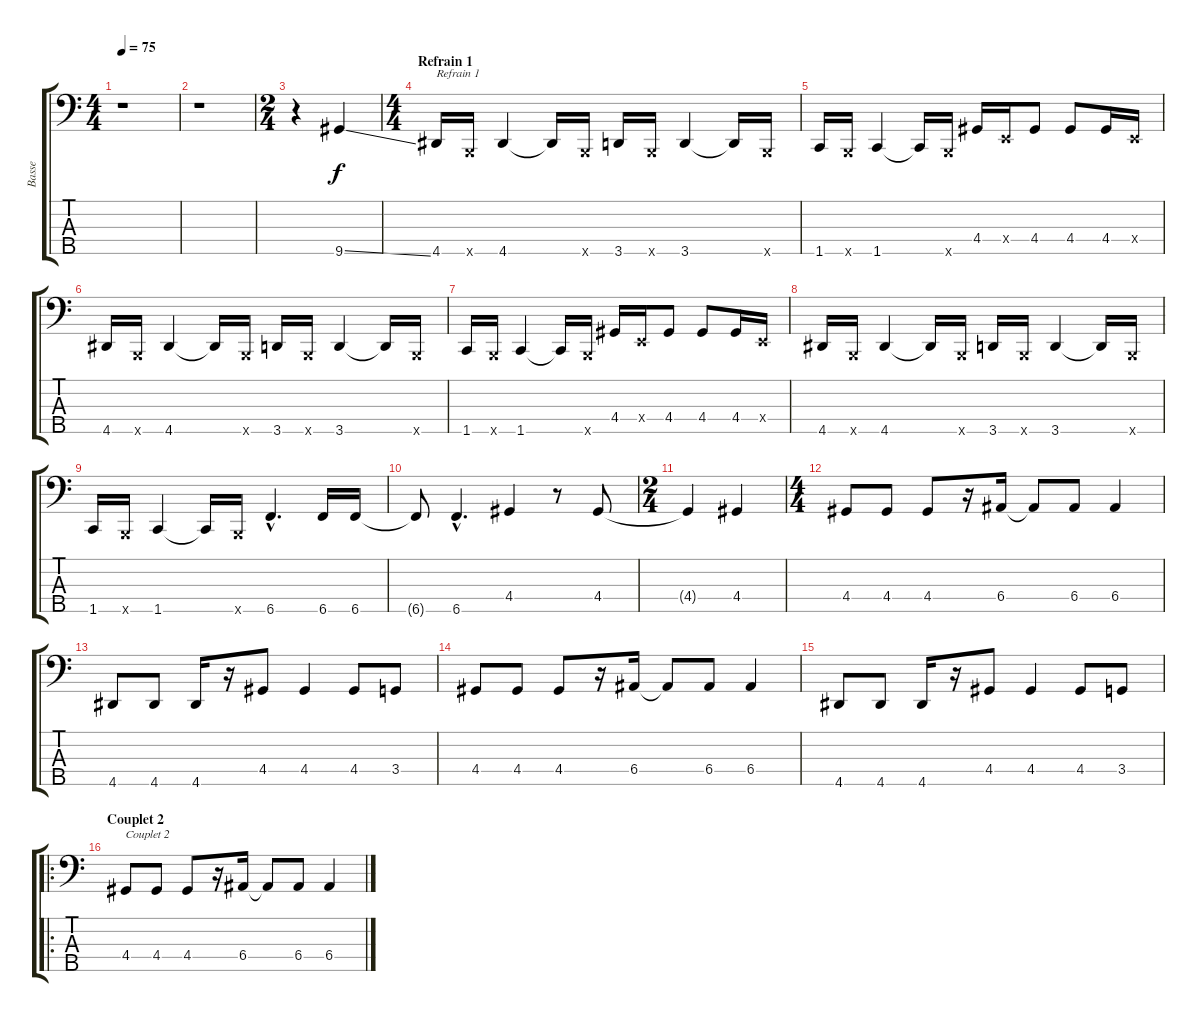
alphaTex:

\track ("Basse" "Basse") {instrument electricbassfinger}
\staff {score tabs}
\tuning (G2 D2 A1 E1 B0) {hide}
\ts (4 4)
\tempo 75
\clef f4
\ks c
r.1{dy f} |
r.1 |
\ts (2 4)
r.4 9.5{ss}.4 |
\ts (4 4)
\section ("" "Refrain 1")
4.5.16{txt "Refrain 1"} 0.5{x}.16 4.5.4 4.5{t}.16 0.5{x}.16 3.5.16 0.5{x}.16 3.5.4 3.5{t}.16 0.5{x}.16 |
1.5.16 0.5{x}.16 1.5.4 1.5{t}.16 0.5{x}.16 4.4.16 0.4{x}.16 4.4.8 4.4.8 4.4.16 0.4{x}.16 |
4.5.16 0.5{x}.16 4.5.4 4.5{t}.16 0.5{x}.16 3.5.16 0.5{x}.16 3.5.4 3.5{t}.16 0.5{x}.16 |
1.5.16 0.5{x}.16 1.5.4 1.5{t}.16 0.5{x}.16 4.4.16 0.4{x}.16 4.4.8 4.4.8 4.4.16 0.4{x}.16 |
4.5.16 0.5{x}.16 4.5.4 4.5{t}.16 0.5{x}.16 3.5.16 0.5{x}.16 3.5.4 3.5{t}.16 0.5{x}.16 |
1.5.16 0.5{x}.16 1.5.4 1.5{t}.16 0.5{x}.16 6.5{hac}.4{d} 6.5.16 6.5.16 |
6.5{t}.8 6.5{hac}.4{d} 4.4.4 r.8 4.4.8 |
\ts (2 4)
4.4{t}.4 4.4.4 |
\ts (4 4)
4.4.8 4.4.8 4.4.8 r.16 6.4.16 6.4{t}.8 6.4.8 6.4.4 |
4.5.8 4.5.8 4.5.16 r.16 4.4.8 4.4.4 4.4.8 3.4.8 |
4.4.8 4.4.8 4.4.8 r.16 6.4.16 6.4{t}.8 6.4.8 6.4.4 |
4.5.8 4.5.8 4.5.16 r.16 4.4.8 4.4.4 4.4.8 3.4.8 |
\ro
\section ("" "Couplet 2")
4.4.8{txt "Couplet 2"} 4.4.8 4.4.8 r.16 6.4.16 6.4{t}.8 6.4.8 6.4.4
